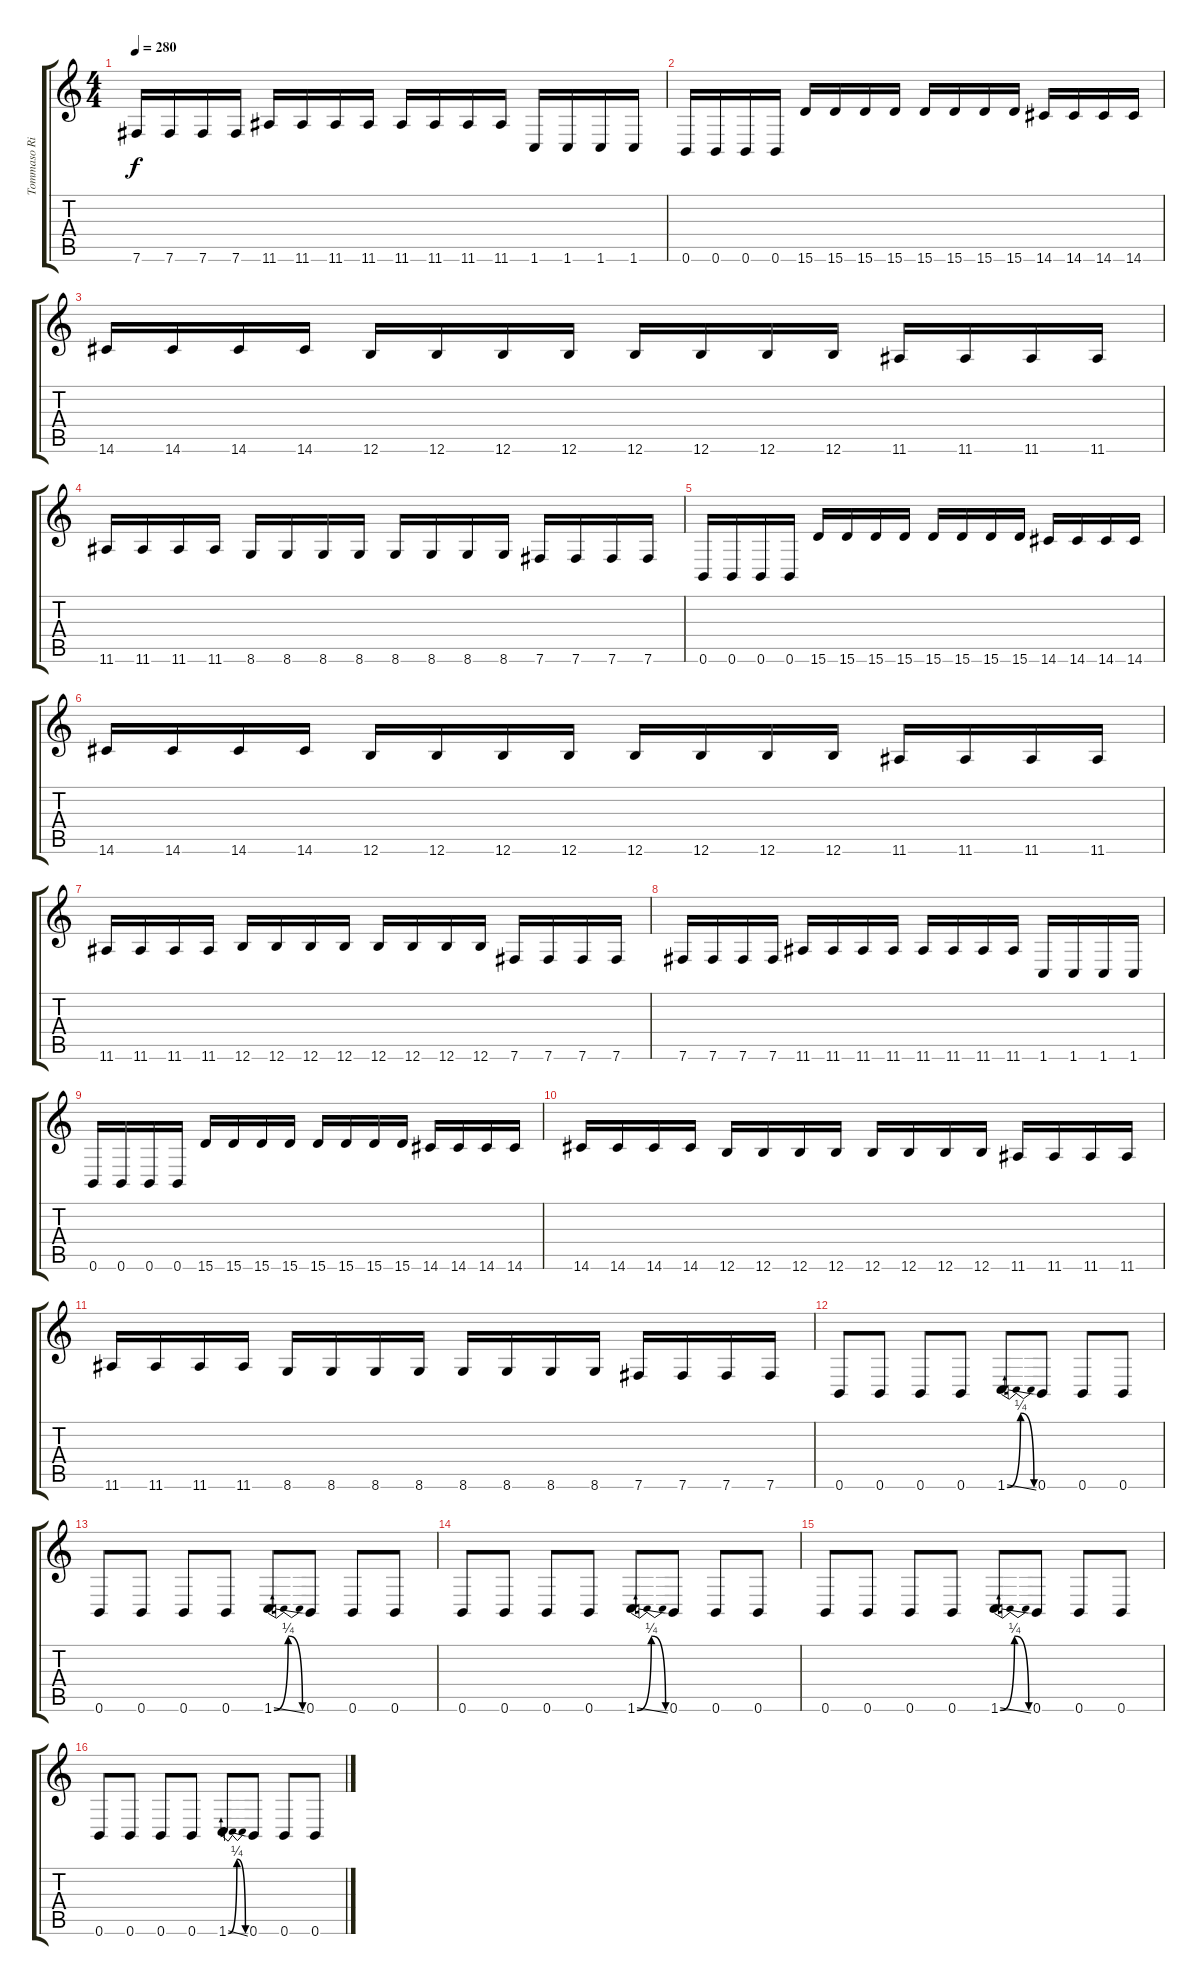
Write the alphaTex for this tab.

\track ("Tommaso Riccardi" "Tommaso Ri") {instrument overdrivenguitar}
\staff {score tabs}
\tuning (B3 Gb3 D3 A2 E2 B1) {hide}
\ts (4 4)
\tempo 280
\clef g2
\ks c
7.6.16{dy f} 7.6.16 7.6.16 7.6.16 11.6.16 11.6.16 11.6.16 11.6.16 11.6.16 11.6.16 11.6.16 11.6.16 1.6.16 1.6.16 1.6.16 1.6.16 |
0.6.16 0.6.16 0.6.16 0.6.16 15.6.16 15.6.16 15.6.16 15.6.16 15.6.16 15.6.16 15.6.16 15.6.16 14.6.16 14.6.16 14.6.16 14.6.16 |
14.6.16 14.6.16 14.6.16 14.6.16 12.6.16 12.6.16 12.6.16 12.6.16 12.6.16 12.6.16 12.6.16 12.6.16 11.6.16 11.6.16 11.6.16 11.6.16 |
11.6.16 11.6.16 11.6.16 11.6.16 8.6.16 8.6.16 8.6.16 8.6.16 8.6.16 8.6.16 8.6.16 8.6.16 7.6.16 7.6.16 7.6.16 7.6.16 |
0.6.16 0.6.16 0.6.16 0.6.16 15.6.16 15.6.16 15.6.16 15.6.16 15.6.16 15.6.16 15.6.16 15.6.16 14.6.16 14.6.16 14.6.16 14.6.16 |
14.6.16 14.6.16 14.6.16 14.6.16 12.6.16 12.6.16 12.6.16 12.6.16 12.6.16 12.6.16 12.6.16 12.6.16 11.6.16 11.6.16 11.6.16 11.6.16 |
11.6.16 11.6.16 11.6.16 11.6.16 12.6.16 12.6.16 12.6.16 12.6.16 12.6.16 12.6.16 12.6.16 12.6.16 7.6.16 7.6.16 7.6.16 7.6.16 |
7.6.16 7.6.16 7.6.16 7.6.16 11.6.16 11.6.16 11.6.16 11.6.16 11.6.16 11.6.16 11.6.16 11.6.16 1.6.16 1.6.16 1.6.16 1.6.16 |
0.6.16 0.6.16 0.6.16 0.6.16 15.6.16 15.6.16 15.6.16 15.6.16 15.6.16 15.6.16 15.6.16 15.6.16 14.6.16 14.6.16 14.6.16 14.6.16 |
14.6.16 14.6.16 14.6.16 14.6.16 12.6.16 12.6.16 12.6.16 12.6.16 12.6.16 12.6.16 12.6.16 12.6.16 11.6.16 11.6.16 11.6.16 11.6.16 |
11.6.16 11.6.16 11.6.16 11.6.16 8.6.16 8.6.16 8.6.16 8.6.16 8.6.16 8.6.16 8.6.16 8.6.16 7.6.16 7.6.16 7.6.16 7.6.16 |
0.6.8 0.6.8 0.6.8 0.6.8 1.6{be (bendrelease 0 0 15 1 15 1 60 0) ss}.8 0.6.8 0.6.8 0.6.8 |
0.6.8 0.6.8 0.6.8 0.6.8 1.6{be (bendrelease 0 0 15 1 15 1 60 0) ss}.8 0.6.8 0.6.8 0.6.8 |
0.6.8 0.6.8 0.6.8 0.6.8 1.6{be (bendrelease 0 0 15 1 15 1 60 0) ss}.8 0.6.8 0.6.8 0.6.8 |
0.6.8 0.6.8 0.6.8 0.6.8 1.6{be (bendrelease 0 0 15 1 15 1 60 0) ss}.8 0.6.8 0.6.8 0.6.8 |
0.6.8 0.6.8 0.6.8 0.6.8 1.6{be (bendrelease 0 0 15 1 15 1 60 0) ss}.8 0.6.8 0.6.8 0.6.8
